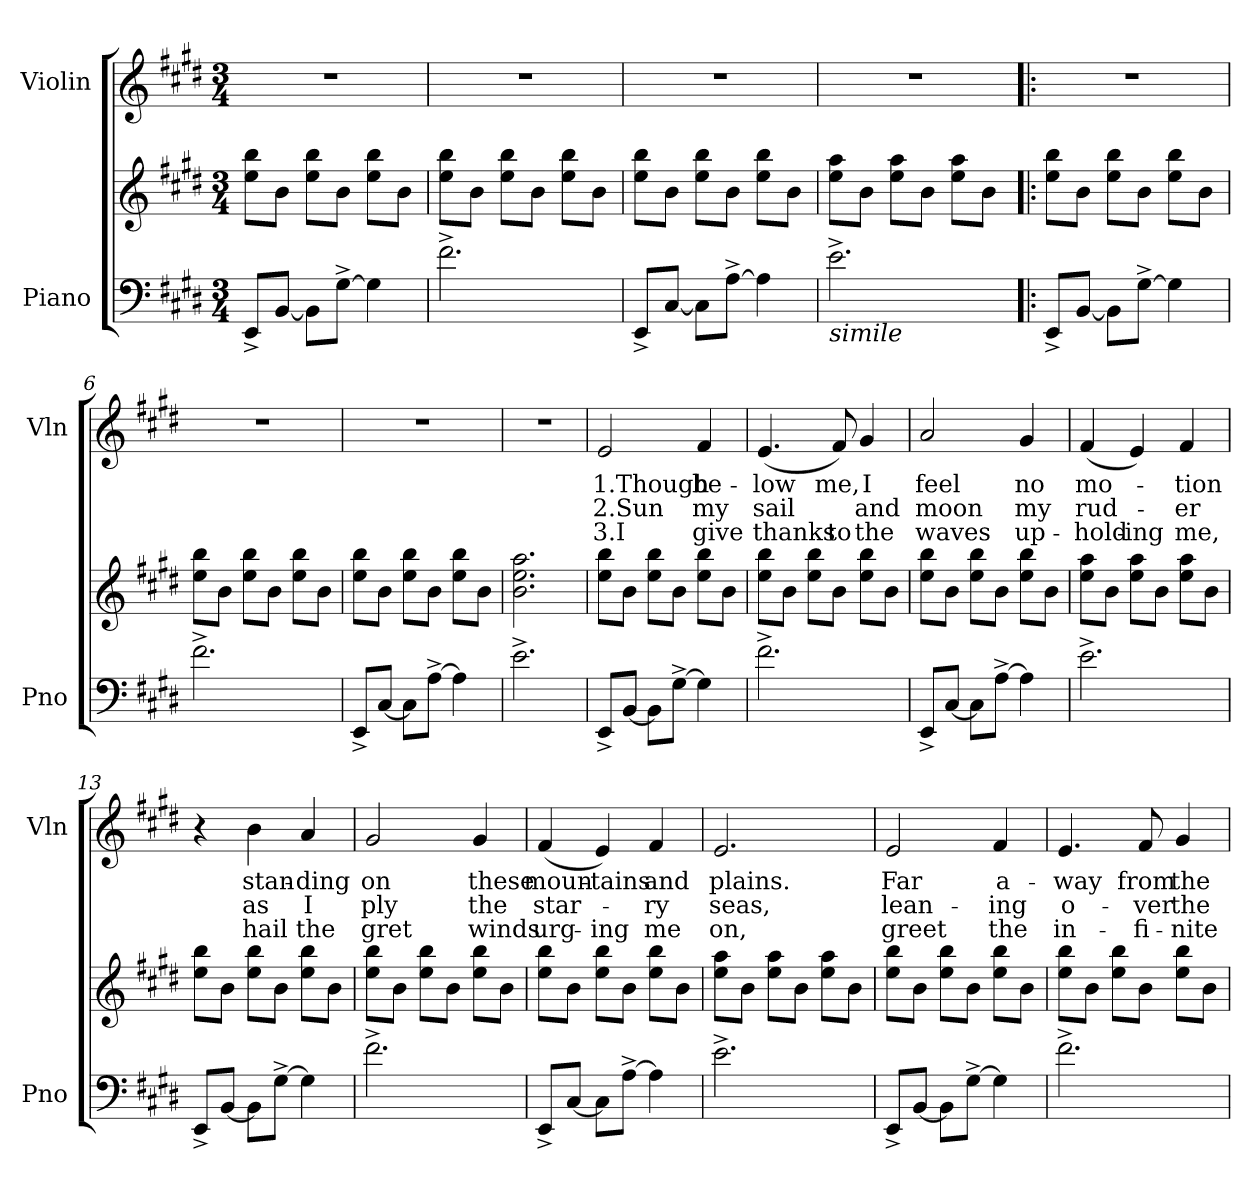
**kern	**kern	**kern	**text	**text	**text
*part2	*part2	*part1	*part1	*part1	*part1
*staff3	*staff2	*staff1	*staff1	*staff1	*staff1
*I"Piano	*	*I"Violin	*	*	*
*I'Pno	*	*I'Vln	*	*	*
*clefF4	*clefG2	*clefG2	*	*	*
*k[f#c#g#d#]	*k[f#c#g#d#]	*k[f#c#g#d#]	*	*	*
*E:	*E:	*E:	*	*	*
*M3/4	*M3/4	*M3/4	*	*	*
*MM140	*MM140	*MM140	*	*	*
=1	=1	=1	=1	=1	=1
8EE^/L	8ee\ 8bb\L	2.r	.	.	.
[<8BB/J	8b\J	.	.	.	.
8BB\L]	8ee\ 8bb\L	.	.	.	.
[>8G#^\J	8b\J	.	.	.	.
4G#\]	8ee\ 8bb\L	.	.	.	.
.	8b\J	.	.	.	.
=2	=2	=2	=2	=2	=2
2.f#^\	8ee\ 8bb\L	2.r	.	.	.
.	8b\J	.	.	.	.
.	8ee\ 8bb\L	.	.	.	.
.	8b\J	.	.	.	.
.	8ee\ 8bb\L	.	.	.	.
.	8b\J	.	.	.	.
=3	=3	=3	=3	=3	=3
8EE^/L	8ee\ 8bb\L	2.r	.	.	.
[<8C#/J	8b\J	.	.	.	.
8C#\L]	8ee\ 8bb\L	.	.	.	.
[>8A^\J	8b\J	.	.	.	.
4A\]	8ee\ 8bb\L	.	.	.	.
.	8b\J	.	.	.	.
=4	=4	=4	=4	=4	=4
!LO:TX:b:i:t=simile	!	!	!	!	!
2.e^\	8ee\ 8aa\L	2.r	.	.	.
.	8b\J	.	.	.	.
.	8ee\ 8aa\L	.	.	.	.
.	8b\J	.	.	.	.
.	8ee\ 8aa\L	.	.	.	.
.	8b\J	.	.	.	.
!!LO:LB:g=z
=5!|:	=5!|:	=5!|:	=5!|:	=5!|:	=5!|:
8EE^/L	8ee\ 8bb\L	2.r	.	.	.
[<8BB/J	8b\J	.	.	.	.
8BB\L]	8ee\ 8bb\L	.	.	.	.
[>8G#^\J	8b\J	.	.	.	.
4G#\]	8ee\ 8bb\L	.	.	.	.
.	8b\J	.	.	.	.
=6	=6	=6	=6	=6	=6
2.f#^\	8ee\ 8bb\L	2.r	.	.	.
.	8b\J	.	.	.	.
.	8ee\ 8bb\L	.	.	.	.
.	8b\J	.	.	.	.
.	8ee\ 8bb\L	.	.	.	.
.	8b\J	.	.	.	.
=7	=7	=7	=7	=7	=7
8EE^/L	8ee\ 8bb\L	2.r	.	.	.
[<8C#/J	8b\J	.	.	.	.
8C#\L]	8ee\ 8bb\L	.	.	.	.
[>8A^\J	8b\J	.	.	.	.
4A\]	8ee\ 8bb\L	.	.	.	.
.	8b\J	.	.	.	.
=8	=8	=8	=8	=8	=8
2.e^\	2.b\ 2.ee\ 2.aa\	2.r	.	.	.
!!LO:LB:g=z
=9	=9	=9	=9	=9	=9
!	!	!	!LO:LY:b	!LO:LY:b	!LO:LY:b
8EE^/L	8ee\ 8bb\L	2e/	1.Though	2.Sun	3.I
[<8BB/J	8b\J	.	.	.	.
8BB\L]	8ee\ 8bb\L	.	.	.	.
[>8G#^\J	8b\J	.	.	.	.
!	!	!	!LO:LY:b	!LO:LY:b	!LO:LY:b
4G#\]	8ee\ 8bb\L	4f#/	be-	my	give
.	8b\J	.	.	.	.
=10	=10	=10	=10	=10	=10
!	!	!	!LO:LY:b	!LO:LY:b	!LO:LY:b
2.f#^\	8ee\ 8bb\L	(<4.e/	-low	sail	thanks
.	8b\J	.	.	.	.
.	8ee\ 8bb\L	.	.	.	.
!	!	!	!LO:LY:b	!	!LO:LY:b
.	8b\J	8f#/)	me,	.	to
!	!	!	!LO:LY:b	!LO:LY:b	!LO:LY:b
.	8ee\ 8bb\L	4g#/	I	and	the
.	8b\J	.	.	.	.
=11	=11	=11	=11	=11	=11
!	!	!	!LO:LY:b	!LO:LY:b	!LO:LY:b
8EE^/L	8ee\ 8bb\L	2a/	feel	moon	waves
[<8C#/J	8b\J	.	.	.	.
8C#\L]	8ee\ 8bb\L	.	.	.	.
[>8A^\J	8b\J	.	.	.	.
!	!	!	!LO:LY:b	!LO:LY:b	!LO:LY:b
4A\]	8ee\ 8bb\L	4g#/	no	my	up-
.	8b\J	.	.	.	.
=12	=12	=12	=12	=12	=12
!	!	!	!LO:LY:b	!LO:LY:b	!LO:LY:b
2.e^\	8ee\ 8aa\L	(<4f#/	mo-	rud-	-hold-
.	8b\J	.	.	.	.
!	!	!	!	!	!LO:LY:b
.	8ee\ 8aa\L	4e/)	.	.	-ing
.	8b\J	.	.	.	.
!	!	!	!LO:LY:b	!LO:LY:b	!LO:LY:b
.	8ee\ 8aa\L	4f#/	-tion	-er	me,
.	8b\J	.	.	.	.
!!LO:PB:g=z
=13	=13	=13	=13	=13	=13
8EE^/L	8ee\ 8bb\L	4r	.	.	.
[<8BB/J	8b\J	.	.	.	.
!	!	!	!LO:LY:b	!LO:LY:b	!LO:LY:b
8BB\L]	8ee\ 8bb\L	4b\	stan-	as	hail
[>8G#^\J	8b\J	.	.	.	.
!	!	!	!LO:LY:b	!LO:LY:b	!LO:LY:b
4G#\]	8ee\ 8bb\L	4a/	-ding	I	the
.	8b\J	.	.	.	.
=14	=14	=14	=14	=14	=14
!	!	!	!LO:LY:b	!LO:LY:b	!LO:LY:b
2.f#^\	8ee\ 8bb\L	2g#/	on	ply	gret
.	8b\J	.	.	.	.
.	8ee\ 8bb\L	.	.	.	.
.	8b\J	.	.	.	.
!	!	!	!LO:LY:b	!LO:LY:b	!LO:LY:b
.	8ee\ 8bb\L	4g#/	these	the	winds
.	8b\J	.	.	.	.
=15	=15	=15	=15	=15	=15
!	!	!	!LO:LY:b	!LO:LY:b	!LO:LY:b
8EE^/L	8ee\ 8bb\L	(<4f#/	moun-	star-	urg-
[<8C#/J	8b\J	.	.	.	.
!	!	!	!LO:LY:b	!	!LO:LY:b
8C#\L]	8ee\ 8bb\L	4e/)	-tains	.	-ing
[>8A^\J	8b\J	.	.	.	.
!	!	!	!LO:LY:b	!LO:LY:b	!LO:LY:b
4A\]	8ee\ 8bb\L	4f#/	and	-ry	me
.	8b\J	.	.	.	.
=16	=16	=16	=16	=16	=16
!	!	!	!LO:LY:b	!LO:LY:b	!LO:LY:b
2.e^\	8ee\ 8aa\L	2.e/	plains.	seas,	on,
.	8b\J	.	.	.	.
.	8ee\ 8aa\L	.	.	.	.
.	8b\J	.	.	.	.
.	8ee\ 8aa\L	.	.	.	.
.	8b\J	.	.	.	.
!!LO:LB:g=z
=17	=17	=17	=17	=17	=17
!	!	!	!LO:LY:b	!LO:LY:b	!LO:LY:b
8EE^/L	8ee\ 8bb\L	2e/	Far	lean-	greet
[<8BB/J	8b\J	.	.	.	.
8BB\L]	8ee\ 8bb\L	.	.	.	.
[>8G#^\J	8b\J	.	.	.	.
!	!	!	!LO:LY:b	!LO:LY:b	!LO:LY:b
4G#\]	8ee\ 8bb\L	4f#/	a-	-ing	the
.	8b\J	.	.	.	.
=18	=18	=18	=18	=18	=18
!	!	!	!LO:LY:b	!LO:LY:b	!LO:LY:b
2.f#^\	8ee\ 8bb\L	4.e/	-way	o-	in-
.	8b\J	.	.	.	.
.	8ee\ 8bb\L	.	.	.	.
!	!	!	!LO:LY:b	!LO:LY:b	!LO:LY:b
.	8b\J	8f#/	from	-ver	-fi-
!	!	!	!LO:LY:b	!LO:LY:b	!LO:LY:b
.	8ee\ 8bb\L	4g#/	the	the	-nite
.	8b\J	.	.	.	.
=	=	=	=	=	=
*-	*-	*-	*-	*-	*-
